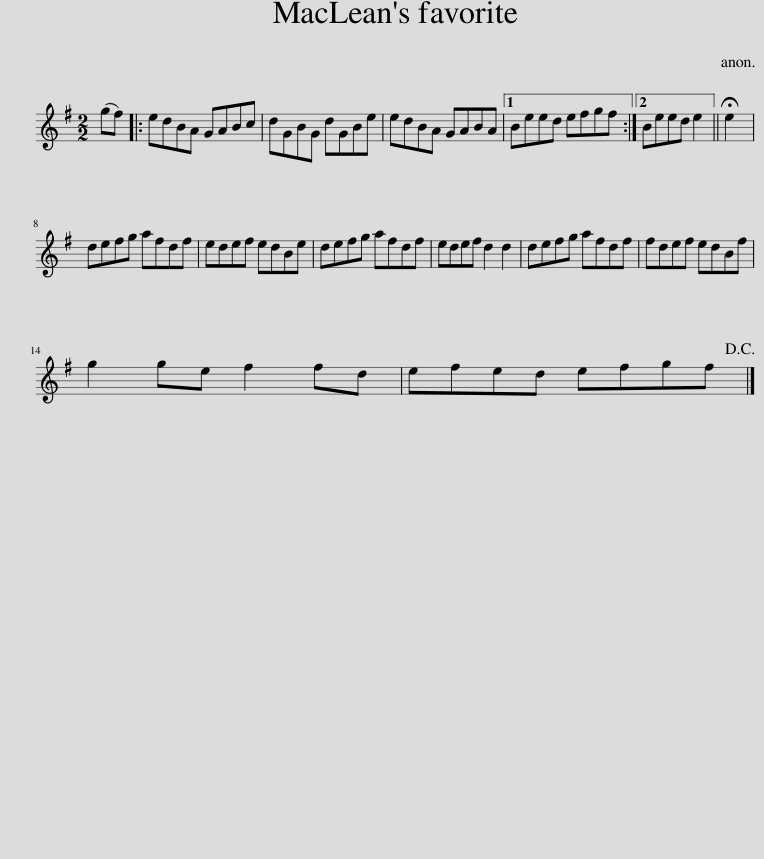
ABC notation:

X:1
L:1/8
M:2/2
I:linebreak $
K:Emin
V:1 treble
V:1
 (gf) |: edBA GABc | dGBG dGBe | edBA GABA |1 Beed efgf :|2 %5
 Beed e2 || !fermata!e2 |$ defg afdf | edef edBe | defg afdf | %10
 edef d2 d2 | defg afdf | fdef edBf |$ g2 ge f2 fd | efed efgf!D.C.! |] %15
